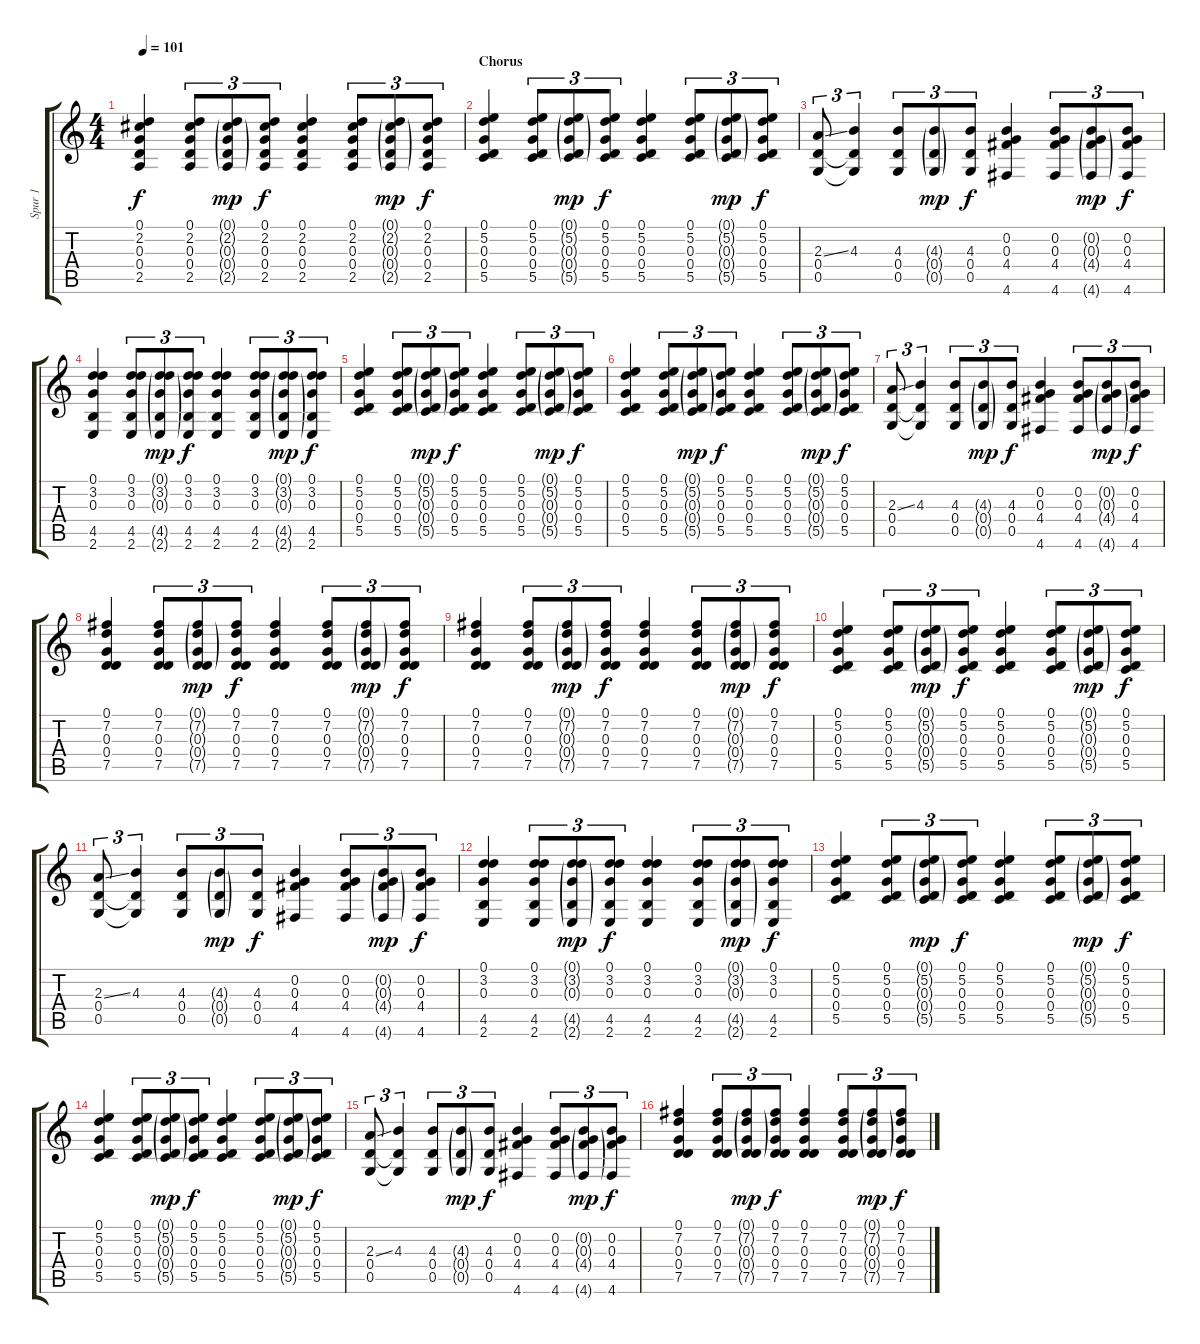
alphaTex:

\track ("Spur 1" "Spur 1") {instrument acousticguitarsteel}
\staff {score tabs}
\tuning (D4 B3 G3 D3 G2 D2) {hide}
\ts (4 4)
\tempo 101
\clef g2
\ks c
(0.1 2.2 0.3 0.4 2.5).4{dy f} (0.1 2.2 0.3 0.4 2.5).8{tu (3 2)} (0.1{g} 2.2{g} 0.3{g} 0.4{g} 2.5{g}).8{tu (3 2) dy mp} (0.1 2.2 0.3 0.4 2.5).8{tu (3 2) dy f} (0.1 2.2 0.3 0.4 2.5).4 (0.1 2.2 0.3 0.4 2.5).8{tu (3 2)} (0.1{g} 2.2{g} 0.3{g} 0.4{g} 2.5{g}).8{tu (3 2) dy mp} (0.1 2.2 0.3 0.4 2.5).8{tu (3 2) dy f} |
\section ("" "Chorus")
(0.1 5.2 0.3 0.4 5.5).4 (0.1 5.2 0.3 0.4 5.5).8{tu (3 2)} (0.1{g} 5.2{g} 0.3{g} 0.4{g} 5.5{g}).8{tu (3 2) dy mp} (0.1 5.2 0.3 0.4 5.5).8{tu (3 2) dy f} (0.1 5.2 0.3 0.4 5.5).4 (0.1 5.2 0.3 0.4 5.5).8{tu (3 2)} (0.1{g} 5.2{g} 0.3{g} 0.4{g} 5.5{g}).8{tu (3 2) dy mp} (0.1 5.2 0.3 0.4 5.5).8{tu (3 2) dy f} |
(2.3{ss} 0.4 0.5).8{tu (3 2)} (4.3 0.4{t} 0.5{t}).4{tu (3 2)} (4.3 0.4 0.5).8{tu (3 2)} (4.3{g} 0.4{g} 0.5{g}).8{tu (3 2) dy mp} (4.3 0.4 0.5).8{tu (3 2) dy f} (0.2 0.3 4.4 4.6).4 (0.2 0.3 4.4 4.6).8{tu (3 2)} (0.2{g} 0.3{g} 4.4{g} 4.6{g}).8{tu (3 2) dy mp} (0.2 0.3 4.4 4.6).8{tu (3 2) dy f} |
(0.1 3.2 0.3 4.5 2.6).4 (0.1 3.2 0.3 4.5 2.6).8{tu (3 2)} (0.1{g} 3.2{g} 0.3{g} 4.5{g} 2.6{g}).8{tu (3 2) dy mp} (0.1 3.2 0.3 4.5 2.6).8{tu (3 2) dy f} (0.1 3.2 0.3 4.5 2.6).4 (0.1 3.2 0.3 4.5 2.6).8{tu (3 2)} (0.1{g} 3.2{g} 0.3{g} 4.5{g} 2.6{g}).8{tu (3 2) dy mp} (0.1 3.2 0.3 4.5 2.6).8{tu (3 2) dy f} |
(0.1 5.2 0.3 0.4 5.5).4 (0.1 5.2 0.3 0.4 5.5).8{tu (3 2)} (0.1{g} 5.2{g} 0.3{g} 0.4{g} 5.5{g}).8{tu (3 2) dy mp} (0.1 5.2 0.3 0.4 5.5).8{tu (3 2) dy f} (0.1 5.2 0.3 0.4 5.5).4 (0.1 5.2 0.3 0.4 5.5).8{tu (3 2)} (0.1{g} 5.2{g} 0.3{g} 0.4{g} 5.5{g}).8{tu (3 2) dy mp} (0.1 5.2 0.3 0.4 5.5).8{tu (3 2) dy f} |
(0.1 5.2 0.3 0.4 5.5).4 (0.1 5.2 0.3 0.4 5.5).8{tu (3 2)} (0.1{g} 5.2{g} 0.3{g} 0.4{g} 5.5{g}).8{tu (3 2) dy mp} (0.1 5.2 0.3 0.4 5.5).8{tu (3 2) dy f} (0.1 5.2 0.3 0.4 5.5).4 (0.1 5.2 0.3 0.4 5.5).8{tu (3 2)} (0.1{g} 5.2{g} 0.3{g} 0.4{g} 5.5{g}).8{tu (3 2) dy mp} (0.1 5.2 0.3 0.4 5.5).8{tu (3 2) dy f} |
(2.3{ss} 0.4 0.5).8{tu (3 2)} (4.3 0.4{t} 0.5{t}).4{tu (3 2)} (4.3 0.4 0.5).8{tu (3 2)} (4.3{g} 0.4{g} 0.5{g}).8{tu (3 2) dy mp} (4.3 0.4 0.5).8{tu (3 2) dy f} (0.2 0.3 4.4 4.6).4 (0.2 0.3 4.4 4.6).8{tu (3 2)} (0.2{g} 0.3{g} 4.4{g} 4.6{g}).8{tu (3 2) dy mp} (0.2 0.3 4.4 4.6).8{tu (3 2) dy f} |
(0.1 7.2 0.3 0.4 7.5).4 (0.1 7.2 0.3 0.4 7.5).8{tu (3 2)} (0.1{g} 7.2{g} 0.3{g} 0.4{g} 7.5{g}).8{tu (3 2) dy mp} (0.1 7.2 0.3 0.4 7.5).8{tu (3 2) dy f} (0.1 7.2 0.3 0.4 7.5).4 (0.1 7.2 0.3 0.4 7.5).8{tu (3 2)} (0.1{g} 7.2{g} 0.3{g} 0.4{g} 7.5{g}).8{tu (3 2) dy mp} (0.1 7.2 0.3 0.4 7.5).8{tu (3 2) dy f} |
(0.1 7.2 0.3 0.4 7.5).4 (0.1 7.2 0.3 0.4 7.5).8{tu (3 2)} (0.1{g} 7.2{g} 0.3{g} 0.4{g} 7.5{g}).8{tu (3 2) dy mp} (0.1 7.2 0.3 0.4 7.5).8{tu (3 2) dy f} (0.1 7.2 0.3 0.4 7.5).4 (0.1 7.2 0.3 0.4 7.5).8{tu (3 2)} (0.1{g} 7.2{g} 0.3{g} 0.4{g} 7.5{g}).8{tu (3 2) dy mp} (0.1 7.2 0.3 0.4 7.5).8{tu (3 2) dy f} |
(0.1 5.2 0.3 0.4 5.5).4 (0.1 5.2 0.3 0.4 5.5).8{tu (3 2)} (0.1{g} 5.2{g} 0.3{g} 0.4{g} 5.5{g}).8{tu (3 2) dy mp} (0.1 5.2 0.3 0.4 5.5).8{tu (3 2) dy f} (0.1 5.2 0.3 0.4 5.5).4 (0.1 5.2 0.3 0.4 5.5).8{tu (3 2)} (0.1{g} 5.2{g} 0.3{g} 0.4{g} 5.5{g}).8{tu (3 2) dy mp} (0.1 5.2 0.3 0.4 5.5).8{tu (3 2) dy f} |
(2.3{ss} 0.4 0.5).8{tu (3 2)} (4.3 0.4{t} 0.5{t}).4{tu (3 2)} (4.3 0.4 0.5).8{tu (3 2)} (4.3{g} 0.4{g} 0.5{g}).8{tu (3 2) dy mp} (4.3 0.4 0.5).8{tu (3 2) dy f} (0.2 0.3 4.4 4.6).4 (0.2 0.3 4.4 4.6).8{tu (3 2)} (0.2{g} 0.3{g} 4.4{g} 4.6{g}).8{tu (3 2) dy mp} (0.2 0.3 4.4 4.6).8{tu (3 2) dy f} |
(0.1 3.2 0.3 4.5 2.6).4 (0.1 3.2 0.3 4.5 2.6).8{tu (3 2)} (0.1{g} 3.2{g} 0.3{g} 4.5{g} 2.6{g}).8{tu (3 2) dy mp} (0.1 3.2 0.3 4.5 2.6).8{tu (3 2) dy f} (0.1 3.2 0.3 4.5 2.6).4 (0.1 3.2 0.3 4.5 2.6).8{tu (3 2)} (0.1{g} 3.2{g} 0.3{g} 4.5{g} 2.6{g}).8{tu (3 2) dy mp} (0.1 3.2 0.3 4.5 2.6).8{tu (3 2) dy f} |
(0.1 5.2 0.3 0.4 5.5).4 (0.1 5.2 0.3 0.4 5.5).8{tu (3 2)} (0.1{g} 5.2{g} 0.3{g} 0.4{g} 5.5{g}).8{tu (3 2) dy mp} (0.1 5.2 0.3 0.4 5.5).8{tu (3 2) dy f} (0.1 5.2 0.3 0.4 5.5).4 (0.1 5.2 0.3 0.4 5.5).8{tu (3 2)} (0.1{g} 5.2{g} 0.3{g} 0.4{g} 5.5{g}).8{tu (3 2) dy mp} (0.1 5.2 0.3 0.4 5.5).8{tu (3 2) dy f} |
(0.1 5.2 0.3 0.4 5.5).4 (0.1 5.2 0.3 0.4 5.5).8{tu (3 2)} (0.1{g} 5.2{g} 0.3{g} 0.4{g} 5.5{g}).8{tu (3 2) dy mp} (0.1 5.2 0.3 0.4 5.5).8{tu (3 2) dy f} (0.1 5.2 0.3 0.4 5.5).4 (0.1 5.2 0.3 0.4 5.5).8{tu (3 2)} (0.1{g} 5.2{g} 0.3{g} 0.4{g} 5.5{g}).8{tu (3 2) dy mp} (0.1 5.2 0.3 0.4 5.5).8{tu (3 2) dy f} |
(2.3{ss} 0.4 0.5).8{tu (3 2)} (4.3 0.4{t} 0.5{t}).4{tu (3 2)} (4.3 0.4 0.5).8{tu (3 2)} (4.3{g} 0.4{g} 0.5{g}).8{tu (3 2) dy mp} (4.3 0.4 0.5).8{tu (3 2) dy f} (0.2 0.3 4.4 4.6).4 (0.2 0.3 4.4 4.6).8{tu (3 2)} (0.2{g} 0.3{g} 4.4{g} 4.6{g}).8{tu (3 2) dy mp} (0.2 0.3 4.4 4.6).8{tu (3 2) dy f} |
(0.1 7.2 0.3 0.4 7.5).4 (0.1 7.2 0.3 0.4 7.5).8{tu (3 2)} (0.1{g} 7.2{g} 0.3{g} 0.4{g} 7.5{g}).8{tu (3 2) dy mp} (0.1 7.2 0.3 0.4 7.5).8{tu (3 2) dy f} (0.1 7.2 0.3 0.4 7.5).4 (0.1 7.2 0.3 0.4 7.5).8{tu (3 2)} (0.1{g} 7.2{g} 0.3{g} 0.4{g} 7.5{g}).8{tu (3 2) dy mp} (0.1 7.2 0.3 0.4 7.5).8{tu (3 2) dy f}
